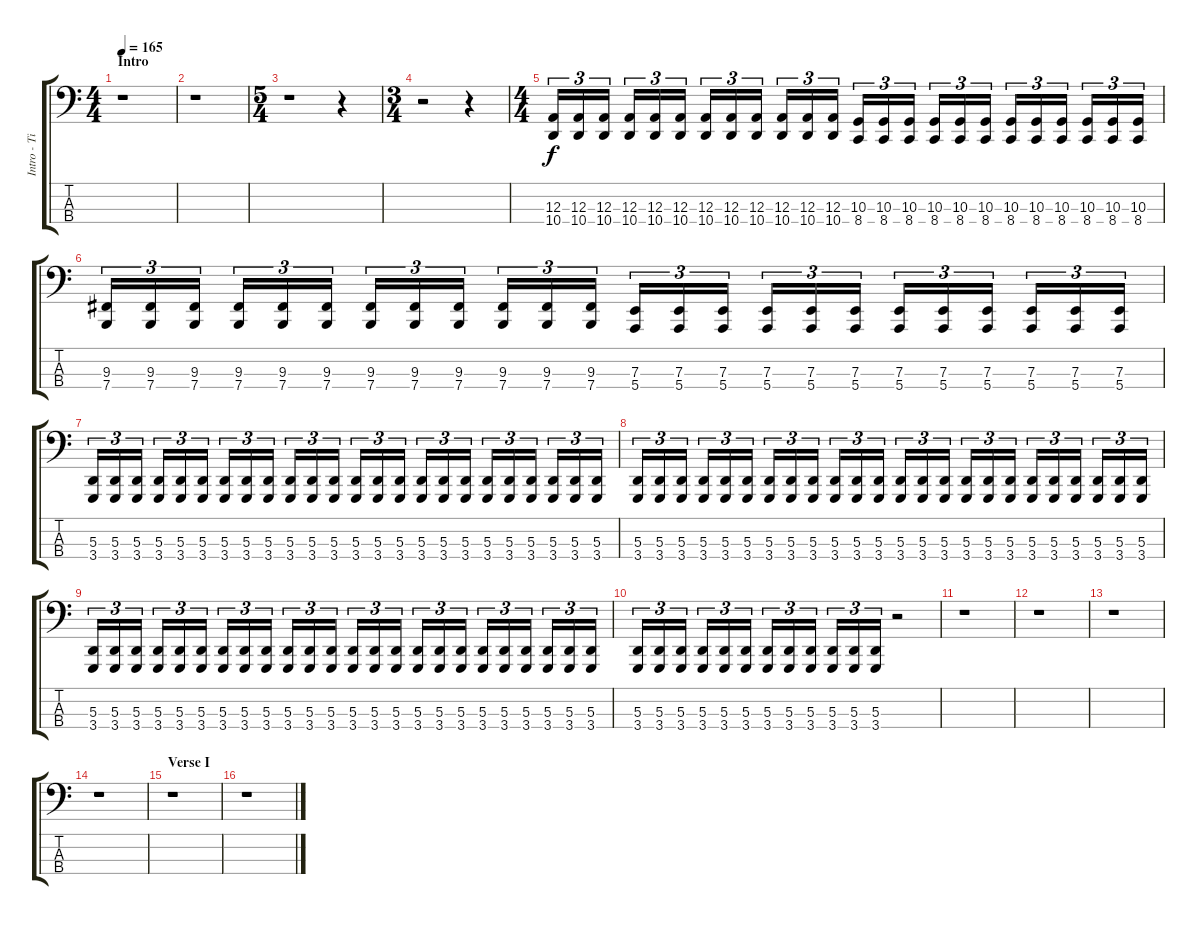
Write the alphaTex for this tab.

\track ("Intro - Timpani" "Intro - Ti") {instrument timpani}
\staff {score tabs}
\tuning (G2 D2 A1 E1) {hide}
\ts (4 4)
\section ("" "Intro")
\tempo 165
\clef f4
\ks c
r.1{dy f instrument timpani} |
r.1 |
\ts (5 4)
r.1 r.4 |
\ts (3 4)
r.2 r.4 |
\ts (4 4)
(12.3 10.4).16{tu (3 2)} (12.3 10.4).16{tu (3 2)} (12.3 10.4).16{tu (3 2)} (12.3 10.4).16{tu (3 2)} (12.3 10.4).16{tu (3 2)} (12.3 10.4).16{tu (3 2)} (12.3 10.4).16{tu (3 2)} (12.3 10.4).16{tu (3 2)} (12.3 10.4).16{tu (3 2)} (12.3 10.4).16{tu (3 2)} (12.3 10.4).16{tu (3 2)} (12.3 10.4).16{tu (3 2)} (10.3 8.4).16{tu (3 2)} (10.3 8.4).16{tu (3 2)} (10.3 8.4).16{tu (3 2)} (10.3 8.4).16{tu (3 2)} (10.3 8.4).16{tu (3 2)} (10.3 8.4).16{tu (3 2)} (10.3 8.4).16{tu (3 2)} (10.3 8.4).16{tu (3 2)} (10.3 8.4).16{tu (3 2)} (10.3 8.4).16{tu (3 2)} (10.3 8.4).16{tu (3 2)} (10.3 8.4).16{tu (3 2)} |
(9.3 7.4).16{tu (3 2)} (9.3 7.4).16{tu (3 2)} (9.3 7.4).16{tu (3 2)} (9.3 7.4).16{tu (3 2)} (9.3 7.4).16{tu (3 2)} (9.3 7.4).16{tu (3 2)} (9.3 7.4).16{tu (3 2)} (9.3 7.4).16{tu (3 2)} (9.3 7.4).16{tu (3 2)} (9.3 7.4).16{tu (3 2)} (9.3 7.4).16{tu (3 2)} (9.3 7.4).16{tu (3 2)} (7.3 5.4).16{tu (3 2)} (7.3 5.4).16{tu (3 2)} (7.3 5.4).16{tu (3 2)} (7.3 5.4).16{tu (3 2)} (7.3 5.4).16{tu (3 2)} (7.3 5.4).16{tu (3 2)} (7.3 5.4).16{tu (3 2)} (7.3 5.4).16{tu (3 2)} (7.3 5.4).16{tu (3 2)} (7.3 5.4).16{tu (3 2)} (7.3 5.4).16{tu (3 2)} (7.3 5.4).16{tu (3 2)} |
(5.3 3.4).16{tu (3 2)} (5.3 3.4).16{tu (3 2)} (5.3 3.4).16{tu (3 2)} (5.3 3.4).16{tu (3 2)} (5.3 3.4).16{tu (3 2)} (5.3 3.4).16{tu (3 2)} (5.3 3.4).16{tu (3 2)} (5.3 3.4).16{tu (3 2)} (5.3 3.4).16{tu (3 2)} (5.3 3.4).16{tu (3 2)} (5.3 3.4).16{tu (3 2)} (5.3 3.4).16{tu (3 2)} (5.3 3.4).16{tu (3 2)} (5.3 3.4).16{tu (3 2)} (5.3 3.4).16{tu (3 2)} (5.3 3.4).16{tu (3 2)} (5.3 3.4).16{tu (3 2)} (5.3 3.4).16{tu (3 2)} (5.3 3.4).16{tu (3 2)} (5.3 3.4).16{tu (3 2)} (5.3 3.4).16{tu (3 2)} (5.3 3.4).16{tu (3 2)} (5.3 3.4).16{tu (3 2)} (5.3 3.4).16{tu (3 2)} |
(5.3 3.4).16{tu (3 2)} (5.3 3.4).16{tu (3 2)} (5.3 3.4).16{tu (3 2)} (5.3 3.4).16{tu (3 2)} (5.3 3.4).16{tu (3 2)} (5.3 3.4).16{tu (3 2)} (5.3 3.4).16{tu (3 2)} (5.3 3.4).16{tu (3 2)} (5.3 3.4).16{tu (3 2)} (5.3 3.4).16{tu (3 2)} (5.3 3.4).16{tu (3 2)} (5.3 3.4).16{tu (3 2)} (5.3 3.4).16{tu (3 2)} (5.3 3.4).16{tu (3 2)} (5.3 3.4).16{tu (3 2)} (5.3 3.4).16{tu (3 2)} (5.3 3.4).16{tu (3 2)} (5.3 3.4).16{tu (3 2)} (5.3 3.4).16{tu (3 2)} (5.3 3.4).16{tu (3 2)} (5.3 3.4).16{tu (3 2)} (5.3 3.4).16{tu (3 2)} (5.3 3.4).16{tu (3 2)} (5.3 3.4).16{tu (3 2)} |
(5.3 3.4).16{tu (3 2)} (5.3 3.4).16{tu (3 2)} (5.3 3.4).16{tu (3 2)} (5.3 3.4).16{tu (3 2)} (5.3 3.4).16{tu (3 2)} (5.3 3.4).16{tu (3 2)} (5.3 3.4).16{tu (3 2)} (5.3 3.4).16{tu (3 2)} (5.3 3.4).16{tu (3 2)} (5.3 3.4).16{tu (3 2)} (5.3 3.4).16{tu (3 2)} (5.3 3.4).16{tu (3 2)} (5.3 3.4).16{tu (3 2)} (5.3 3.4).16{tu (3 2)} (5.3 3.4).16{tu (3 2)} (5.3 3.4).16{tu (3 2)} (5.3 3.4).16{tu (3 2)} (5.3 3.4).16{tu (3 2)} (5.3 3.4).16{tu (3 2)} (5.3 3.4).16{tu (3 2)} (5.3 3.4).16{tu (3 2)} (5.3 3.4).16{tu (3 2)} (5.3 3.4).16{tu (3 2)} (5.3 3.4).16{tu (3 2)} |
(5.3 3.4).16{tu (3 2)} (5.3 3.4).16{tu (3 2)} (5.3 3.4).16{tu (3 2)} (5.3 3.4).16{tu (3 2)} (5.3 3.4).16{tu (3 2)} (5.3 3.4).16{tu (3 2)} (5.3 3.4).16{tu (3 2)} (5.3 3.4).16{tu (3 2)} (5.3 3.4).16{tu (3 2)} (5.3 3.4).16{tu (3 2)} (5.3 3.4).16{tu (3 2)} (5.3 3.4).16{tu (3 2)} r.2 |
r.1 |
r.1 |
r.1 |
r.1 |
\section ("" "Verse I")
r.1 |
r.1
